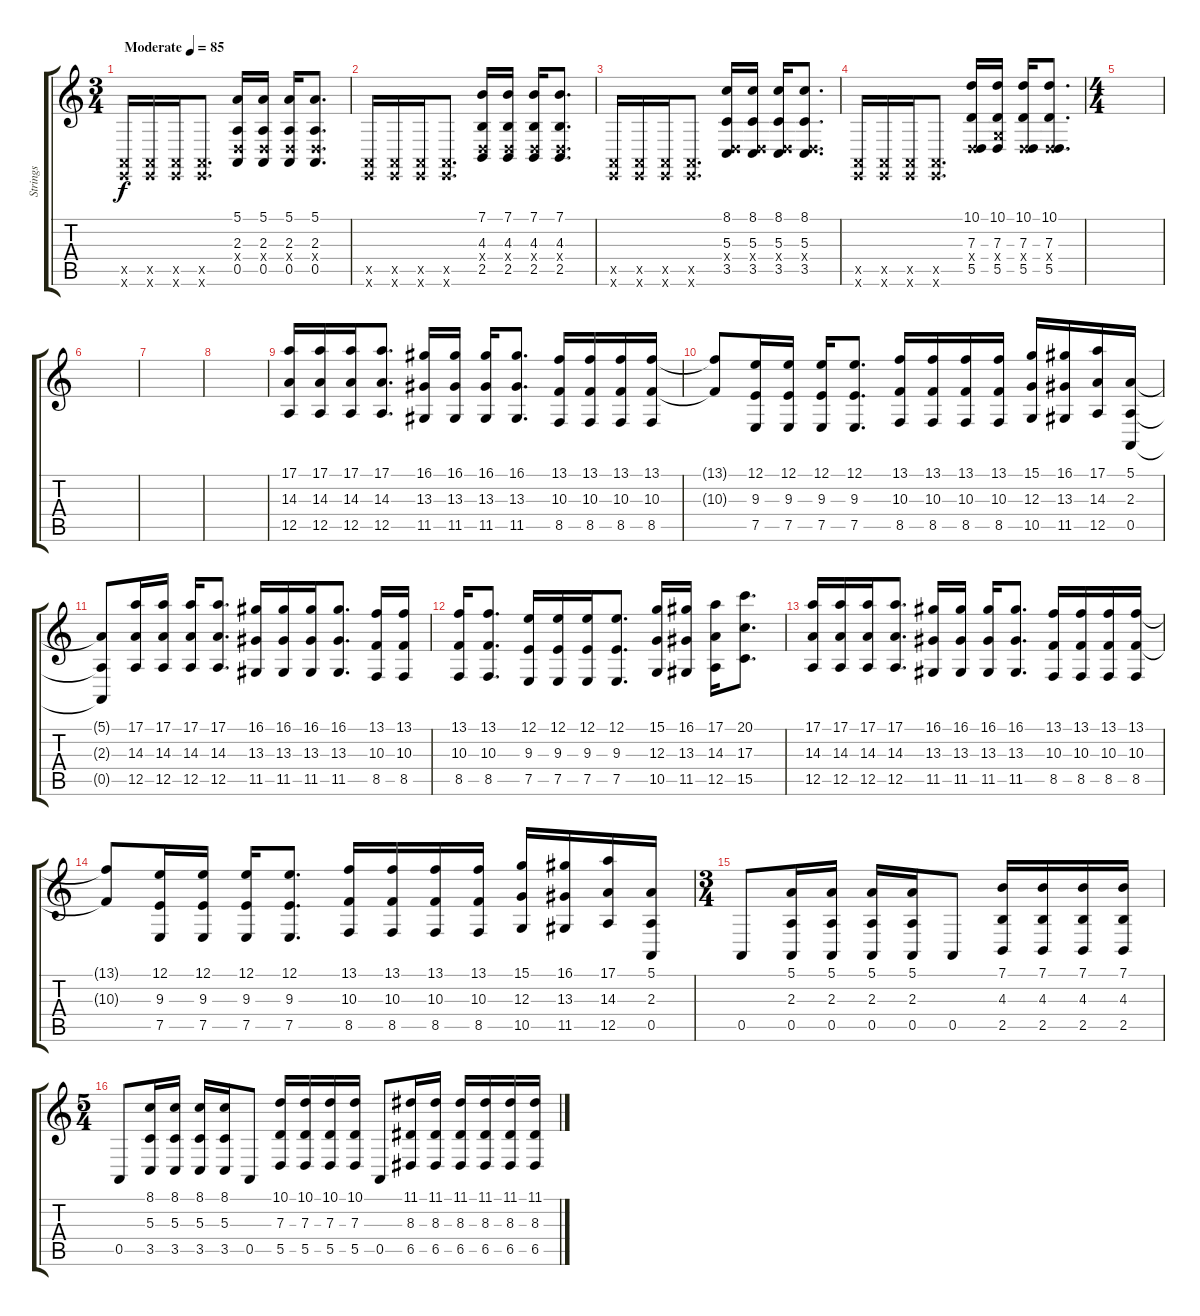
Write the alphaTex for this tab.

\track ("Strings" "Strings") {instrument stringensemble1}
\staff {score tabs}
\tuning (E4 B3 G3 D3 A2 E2) {hide}
\ts (3 4)
\tempo (85 "Moderate")
\clef g2
\ks c
(0.5{x} 0.6{x}).16{dy f instrument stringensemble1} (0.5{x} 0.6{x}).16 (0.5{x} 0.6{x}).16 (0.5{x} 0.6{x}).8{d} (5.1 2.3 0.4{x} 0.5).16 (5.1 2.3 0.4{x} 0.5).16 (5.1 2.3 0.4{x} 0.5).16 (5.1 2.3 0.4{x} 0.5).8{d} |
(0.5{x} 0.6{x}).16 (0.5{x} 0.6{x}).16 (0.5{x} 0.6{x}).16 (0.5{x} 0.6{x}).8{d} (7.1 4.3 0.4{x} 2.5).16 (7.1 4.3 0.4{x} 2.5).16 (7.1 4.3 0.4{x} 2.5).16 (7.1 4.3 0.4{x} 2.5).8{d} |
(0.5{x} 0.6{x}).16 (0.5{x} 0.6{x}).16 (0.5{x} 0.6{x}).16 (0.5{x} 0.6{x}).8{d} (8.1 5.3 0.4{x} 3.5).16 (8.1 5.3 0.4{x} 3.5).16 (8.1 5.3 0.4{x} 3.5).16 (8.1 5.3 0.4{x} 3.5).8{d} |
(0.5{x} 0.6{x}).16 (0.5{x} 0.6{x}).16 (0.5{x} 0.6{x}).16 (0.5{x} 0.6{x}).8{d} (10.1 7.3 0.4{x} 5.5).16 (10.1 7.3 5.4{x} 5.5).16 (10.1 7.3 0.4{x} 5.5).16 (10.1 7.3 0.4{x} 5.5).8{d} |
\ts (4 4)
|
|
|
|
(17.1 14.3 12.5).16 (17.1 14.3 12.5).16 (17.1 14.3 12.5).16 (17.1 14.3 12.5).8{d} (16.1 13.3 11.5).16 (16.1 13.3 11.5).16 (16.1 13.3 11.5).16 (16.1 13.3 11.5).8{d} (13.1 10.3 8.5).16 (13.1 10.3 8.5).16 (13.1 10.3 8.5).16 (13.1 10.3 8.5).16 |
(13.1{t} 10.3{t}).8 (12.1 9.3 7.5).16 (12.1 9.3 7.5).16 (12.1 9.3 7.5).16 (12.1 9.3 7.5).8{d} (13.1 10.3 8.5).16 (13.1 10.3 8.5).16 (13.1 10.3 8.5).16 (13.1 10.3 8.5).16 (15.1 12.3 10.5).16 (16.1 13.3 11.5).16 (17.1 14.3 12.5).16 (5.1 2.3 0.5).16 |
(5.1{t} 2.3{t} 0.5{t}).8 (17.1 14.3 12.5).16 (17.1 14.3 12.5).16 (17.1 14.3 12.5).16 (17.1 14.3 12.5).8{d} (16.1 13.3 11.5).16 (16.1 13.3 11.5).16 (16.1 13.3 11.5).16 (16.1 13.3 11.5).8{d} (13.1 10.3 8.5).16 (13.1 10.3 8.5).16 |
(13.1 10.3 8.5).16 (13.1 10.3 8.5).8{d} (12.1 9.3 7.5).16 (12.1 9.3 7.5).16 (12.1 9.3 7.5).16 (12.1 9.3 7.5).8{d} (15.1 12.3 10.5).16 (16.1 13.3 11.5).16 (17.1 14.3 12.5).16 (20.1 17.3 15.5).8{d} |
(17.1 14.3 12.5).16 (17.1 14.3 12.5).16 (17.1 14.3 12.5).16 (17.1 14.3 12.5).8{d} (16.1 13.3 11.5).16 (16.1 13.3 11.5).16 (16.1 13.3 11.5).16 (16.1 13.3 11.5).8{d} (13.1 10.3 8.5).16 (13.1 10.3 8.5).16 (13.1 10.3 8.5).16 (13.1 10.3 8.5).16 |
(13.1{t} 10.3{t}).8 (12.1 9.3 7.5).16 (12.1 9.3 7.5).16 (12.1 9.3 7.5).16 (12.1 9.3 7.5).8{d} (13.1 10.3 8.5).16 (13.1 10.3 8.5).16 (13.1 10.3 8.5).16 (13.1 10.3 8.5).16 (15.1 12.3 10.5).16 (16.1 13.3 11.5).16 (17.1 14.3 12.5).16 (5.1 2.3 0.5).16 |
\ts (3 4)
0.5.8 (5.1 2.3 0.5).16 (5.1 2.3 0.5).16 (5.1 2.3 0.5).16 (5.1 2.3 0.5).16 0.5.8 (7.1 4.3 2.5).16 (7.1 4.3 2.5).16 (7.1 4.3 2.5).16 (7.1 4.3 2.5).16 |
\ts (5 4)
0.5.8 (8.1 5.3 3.5).16 (8.1 5.3 3.5).16 (8.1 5.3 3.5).16 (8.1 5.3 3.5).16 0.5.8 (10.1 7.3 5.5).16 (10.1 7.3 5.5).16 (10.1 7.3 5.5).16 (10.1 7.3 5.5).16 0.5.8 (11.1 8.3 6.5).16 (11.1 8.3 6.5).16 (11.1 8.3 6.5).16 (11.1 8.3 6.5).16 (11.1 8.3 6.5).16 (11.1 8.3 6.5).16
